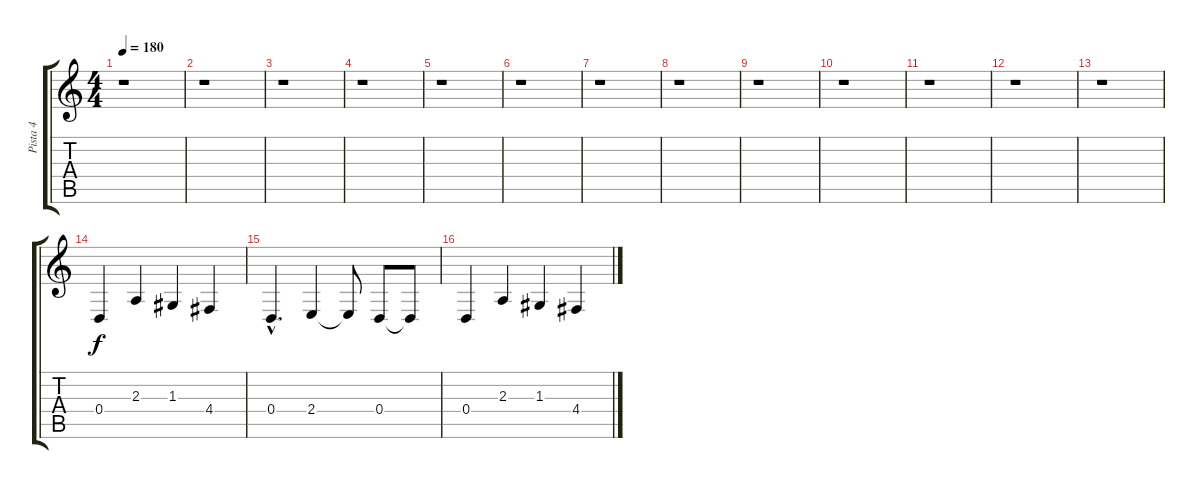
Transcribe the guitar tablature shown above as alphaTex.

\track ("Pista 4" "Pista 4") {instrument brightacousticpiano}
\staff {score tabs}
\tuning (E4 B3 G3 D3 A2 E2) {hide}
\ts (4 4)
\tempo 180
\clef g2
\ks c
r.1{dy f} |
r.1 |
r.1 |
r.1 |
r.1 |
r.1 |
r.1 |
r.1 |
r.1 |
r.1 |
r.1 |
r.1 |
r.1 |
0.4.4 2.3.4 1.3.4 4.4.4 |
0.4{hac}.4{d} 2.4.4 2.4{t}.8 0.4.8 0.4{t}.8 |
0.4.4 2.3.4 1.3.4 4.4.4
